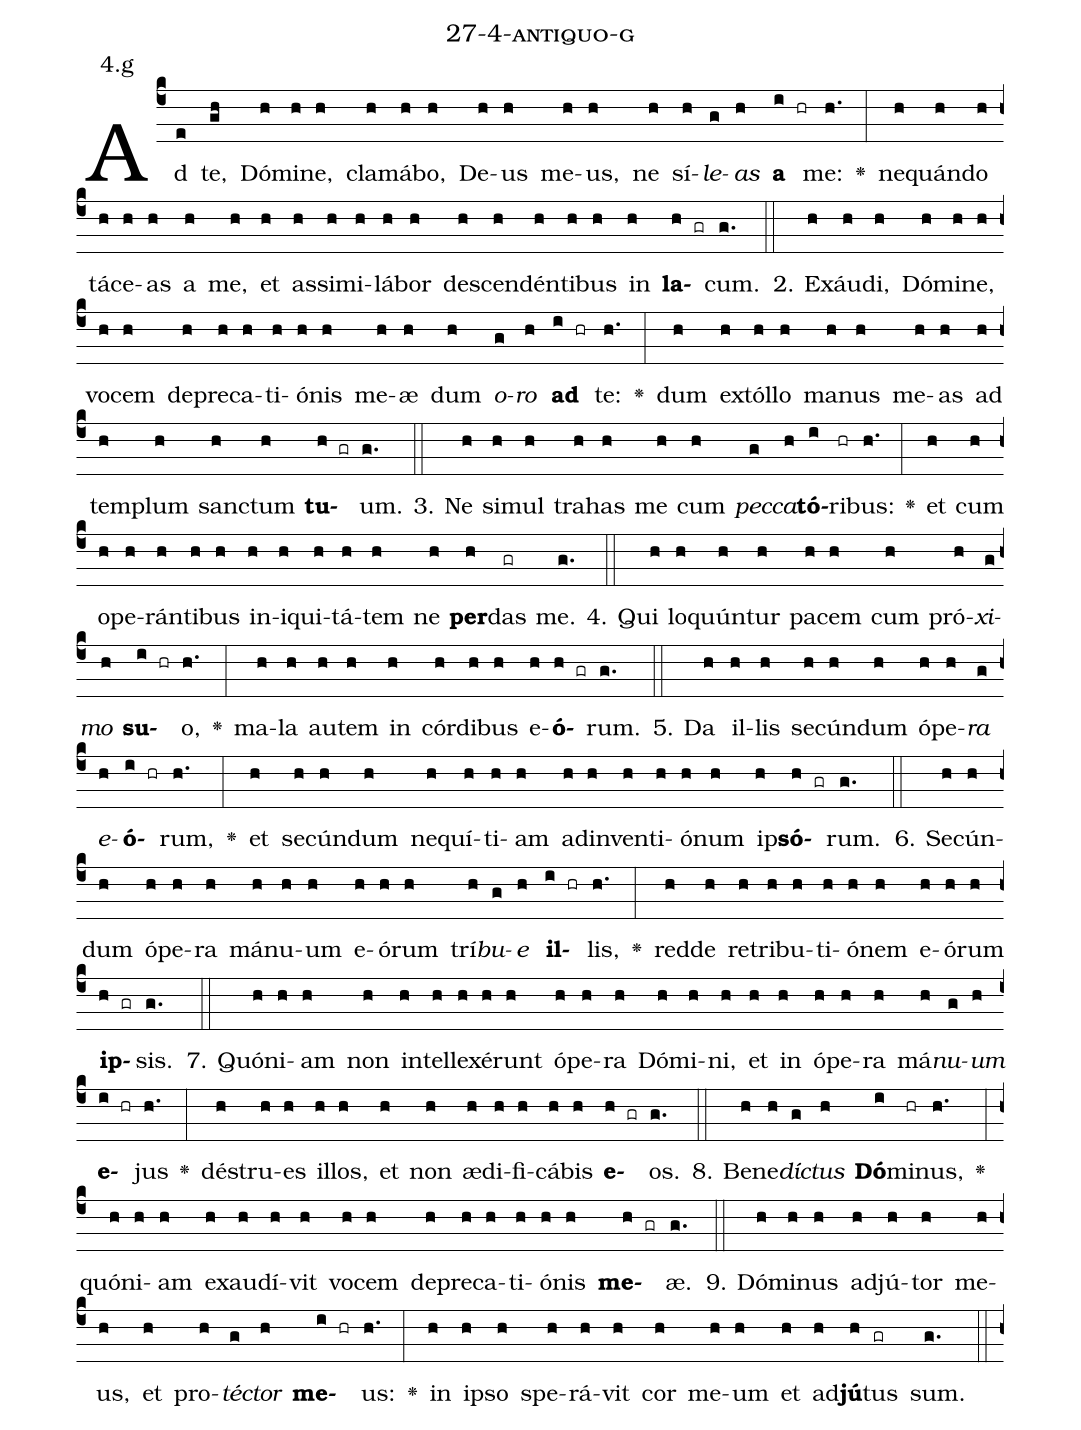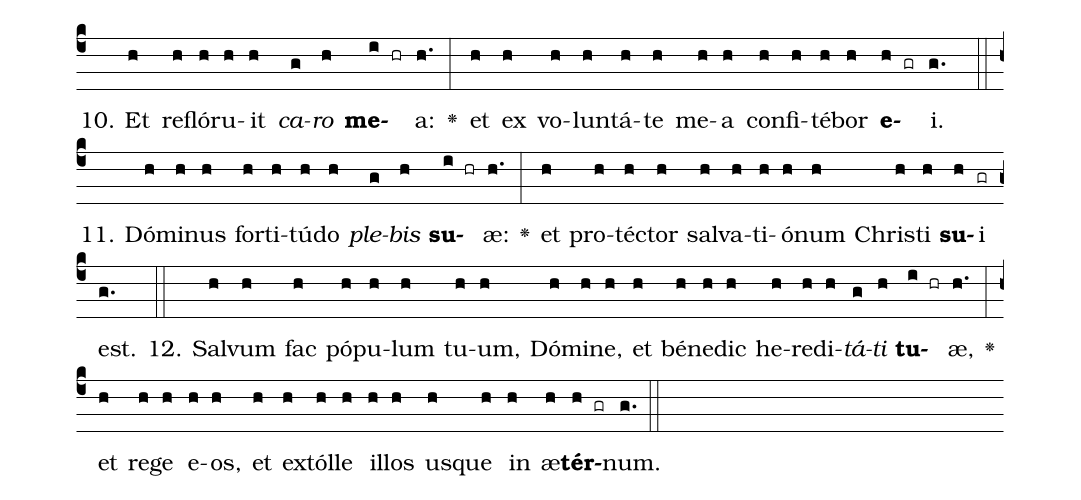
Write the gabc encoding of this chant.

name: 27-4-antiquo-g;
annotation: 4.g;
%%
(c4)Ad(e) te,(gh) Dó(h)mi(h)ne,(h) cla(h)má(h)bo,(h) De(h)us(h) me(h)us,(h) ne(h) sí(h)<i>le</i>(g)<i>as</i>(h) <b>a</b>(i hr) me:(h.) <v>\greheightstar</v>(:) ne(h)quán(h)do(h) tá(h)ce(h)as(h) a(h) me,(h) et(h) as(h)si(h)mi(h)lá(h)bor(h) de(h)scen(h)dén(h)ti(h)bus(h) in(h) <b>la</b>(h gr)cum.(g.) (::)
2. Ex(h)áu(h)di,(h) Dó(h)mi(h)ne,(h) vo(h)cem(h) de(h)pre(h)ca(h)ti(h)ó(h)nis(h) me(h)æ(h) dum(h) <i>o</i>(g)<i>ro</i>(h) <b>ad</b>(i hr) te:(h.) <v>\greheightstar</v>(:) dum(h) ex(h)tól(h)lo(h) ma(h)nus(h) me(h)as(h) ad(h) tem(h)plum(h) sanc(h)tum(h) <b>tu</b>(h gr)um.(g.) (::)
3. Ne(h) si(h)mul(h) tra(h)has(h) me(h) cum(h) <i>pec</i>(g)<i>ca</i>(h)<b>tó</b>(i)ri(hr)bus:(h.) <v>\greheightstar</v>(:) et(h) cum(h) o(h)pe(h)rán(h)ti(h)bus(h) in(h)i(h)qui(h)tá(h)tem(h) ne(h) <b>per</b>(h)das(gr) me.(g.) (::)
4. Qui(h) lo(h)quún(h)tur(h) pa(h)cem(h) cum(h) pró(h)<i>xi</i>(g)<i>mo</i>(h) <b>su</b>(i hr)o,(h.) <v>\greheightstar</v>(:) ma(h)la(h) au(h)tem(h) in(h) cór(h)di(h)bus(h) e(h)<b>ó</b>(h gr)rum.(g.) (::)
5. Da(h) il(h)lis(h) se(h)cún(h)dum(h) ó(h)pe(h)<i>ra</i>(g) <i>e</i>(h)<b>ó</b>(i hr)rum,(h.) <v>\greheightstar</v>(:) et(h) se(h)cún(h)dum(h) ne(h)quí(h)ti(h)am(h) ad(h)in(h)ven(h)ti(h)ó(h)num(h) ip(h)<b>só</b>(h gr)rum.(g.) (::)
6. Se(h)cún(h)dum(h) ó(h)pe(h)ra(h) má(h)nu(h)um(h) e(h)ó(h)rum(h) trí(h)<i>bu</i>(g)<i>e</i>(h) <b>il</b>(i hr)lis,(h.) <v>\greheightstar</v>(:) red(h)de(h) re(h)tri(h)bu(h)ti(h)ó(h)nem(h) e(h)ó(h)rum(h) <b>ip</b>(h gr)sis.(g.) (::)
7. Quón(h)i(h)am(h) non(h) in(h)tel(h)le(h)xé(h)runt(h) ó(h)pe(h)ra(h) Dó(h)mi(h)ni,(h) et(h) in(h) ó(h)pe(h)ra(h) má(h)<i>nu</i>(g)<i>um</i>(h) <b>e</b>(i hr)jus(h.) <v>\greheightstar</v>(:) dé(h)stru(h)es(h) il(h)los,(h) et(h) non(h) æ(h)di(h)fi(h)cá(h)bis(h) <b>e</b>(h gr)os.(g.) (::)
8. Be(h)ne(h)<i>díc</i>(g)<i>tus</i>(h) <b>Dó</b>(i)mi(hr)nus,(h.) <v>\greheightstar</v>(:) quón(h)i(h)am(h) ex(h)au(h)dí(h)vit(h) vo(h)cem(h) de(h)pre(h)ca(h)ti(h)ó(h)nis(h) <b>me</b>(h gr)æ.(g.) (::)
9. Dó(h)mi(h)nus(h) ad(h)jú(h)tor(h) me(h)us,(h) et(h) pro(h)<i>téc</i>(g)<i>tor</i>(h) <b>me</b>(i hr)us:(h.) <v>\greheightstar</v>(:) in(h) ip(h)so(h) spe(h)rá(h)vit(h) cor(h) me(h)um(h) et(h) ad(h)<b>jú</b>(h)tus(gr) sum.(g.) (::)
10. Et(h) re(h)fló(h)ru(h)it(h) <i>ca</i>(g)<i>ro</i>(h) <b>me</b>(i hr)a:(h.) <v>\greheightstar</v>(:) et(h) ex(h) vo(h)lun(h)tá(h)te(h) me(h)a(h) con(h)fi(h)té(h)bor(h) <b>e</b>(h gr)i.(g.) (::)
11. Dó(h)mi(h)nus(h) for(h)ti(h)tú(h)do(h) <i>ple</i>(g)<i>bis</i>(h) <b>su</b>(i hr)æ:(h.) <v>\greheightstar</v>(:) et(h) pro(h)téc(h)tor(h) sal(h)va(h)ti(h)ó(h)num(h) Chris(h)ti(h) <b>su</b>(h)i(gr) est.(g.) (::)
12. Sal(h)vum(h) fac(h) pó(h)pu(h)lum(h) tu(h)um,(h) Dó(h)mi(h)ne,(h) et(h) bé(h)ne(h)dic(h) he(h)re(h)di(h)<i>tá</i>(g)<i>ti</i>(h) <b>tu</b>(i hr)æ,(h.) <v>\greheightstar</v>(:) et(h) re(h)ge(h) e(h)os,(h) et(h) ex(h)tól(h)le(h) il(h)los(h) us(h)que(h) in(h) æ(h)<b>tér</b>(h gr)num.(g.) (::)
